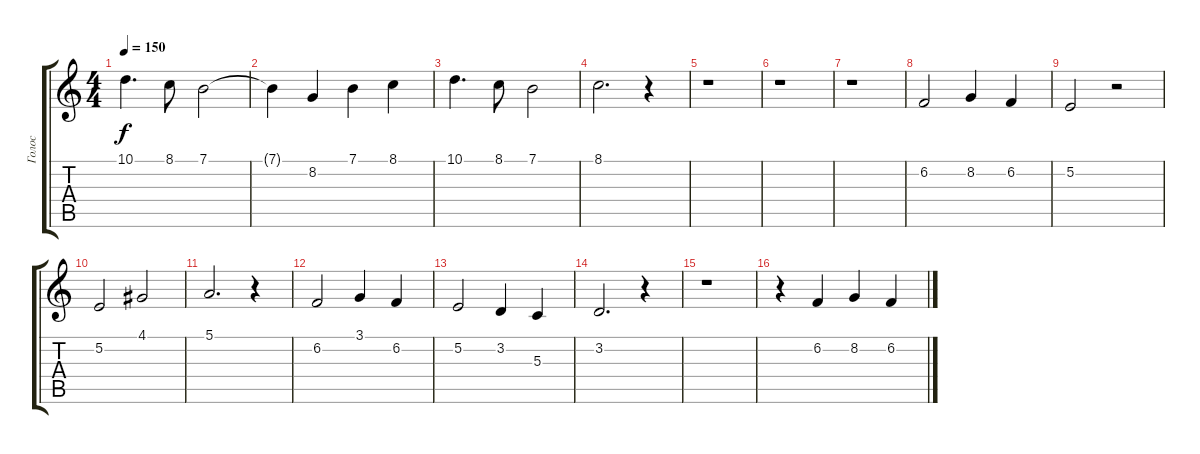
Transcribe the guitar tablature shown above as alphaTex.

\track ("Голос" "Голос") {instrument viola}
\staff {score tabs}
\tuning (E4 B3 G3 D3 A2 E2) {hide}
\ts (4 4)
\tempo 150
\clef g2
\ks c
10.1.4{d dy f} 8.1.8 7.1.2 |
7.1{t}.4 8.2.4 7.1.4 8.1.4 |
10.1.4{d} 8.1.8 7.1.2 |
8.1.2{d} r.4 |
r.1 |
r.1 |
r.1 |
6.2.2 8.2.4 6.2.4 |
5.2.2 r.2 |
5.2.2 4.1.2 |
5.1.2{d} r.4 |
6.2.2 3.1.4 6.2.4 |
5.2.2 3.2.4 5.3.4 |
3.2.2{d} r.4 |
r.1 |
r.4 6.2.4 8.2.4 6.2.4
